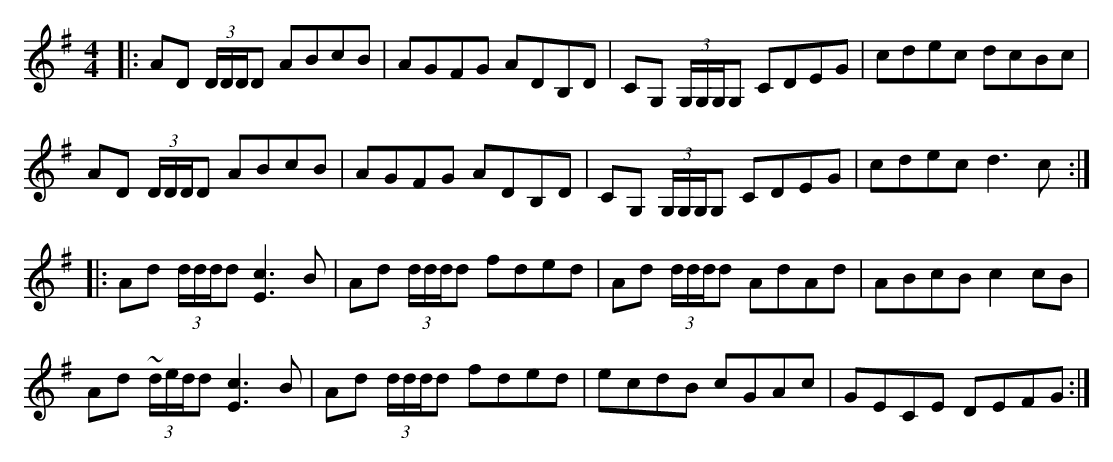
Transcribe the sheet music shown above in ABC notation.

X:1
M:4/4
K:Dmix
|:AD (3D/D/D/D ABcB|AGFG ADB,D|CG, (3G,/G,/G,/G, CDEG|cdec dcBc|
AD (3D/D/D/D ABcB|AGFG ADB,D|CG, (3G,/G,/G,/G, CDEG|cdec d3c:|
|:Ad (3d/d/d/d [E3c3] B|Ad (3d/d/d/d fded|Ad (3d/d/d/d AdAd|ABcB c2cB|
Ad ~(3d/e/d/d [E3c3] B|Ad (3d/d/d/d fded|ecdB cGAc|GECE DEFG:|
